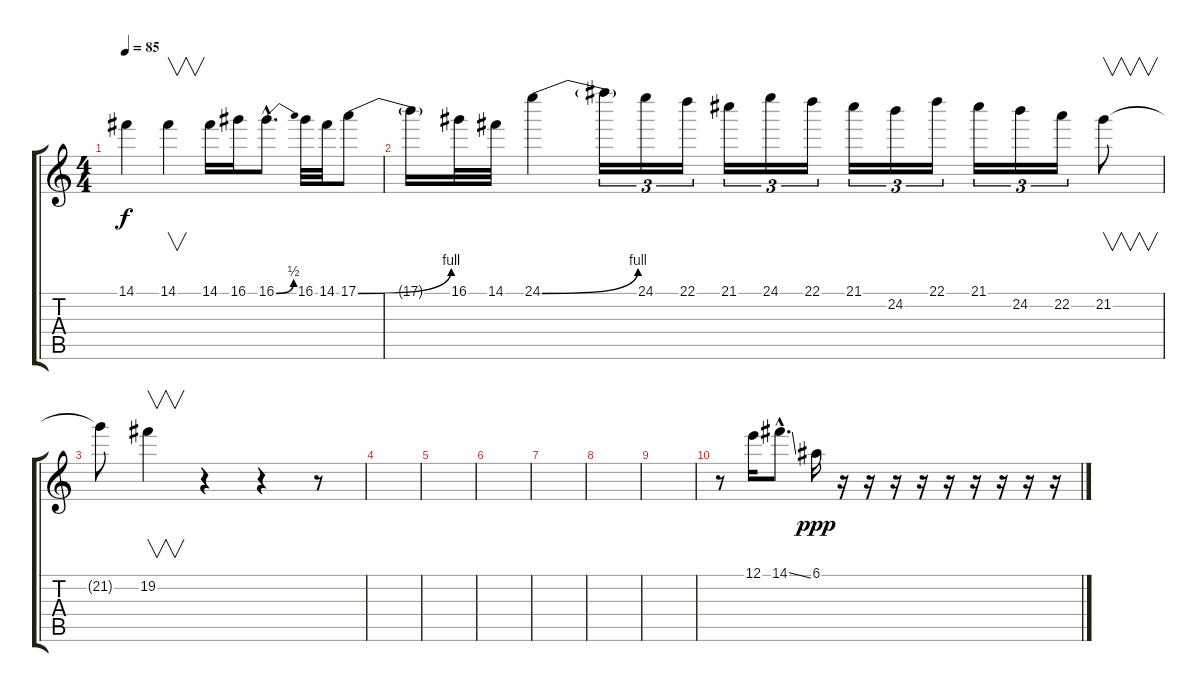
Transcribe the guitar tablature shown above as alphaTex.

\track "" {instrument overdrivenguitar}
\staff {score tabs}
\tuning (E4 B3 G3 D3 A2 E2) {hide}
\ts (4 4)
\tempo 85
\clef g2
\ks c
14.1{t}.4{dy f} 14.1.4{v} 14.1.16 16.1.16 16.1{be (bend 0 0 60 2) hac}.8{d} 16.1.32 14.1.32 17.1{be (bend 0 0 60 4)}.8 |
17.1{t}.16 16.1.32 14.1.32 24.1{be (bend 0 0 60 4)}.4 24.1{t}.16{tu (3 2)} 24.1.16{tu (3 2)} 22.1.16{tu (3 2)} 21.1.16{tu (3 2)} 24.1.16{tu (3 2)} 22.1.16{tu (3 2)} 21.1.16{tu (3 2)} 24.2.16{tu (3 2)} 22.1.16{tu (3 2)} 21.1.16{tu (3 2)} 24.2.16{tu (3 2)} 22.2.16{tu (3 2)} 21.2.8{v} |
21.2{t}.8 19.2.4{v} r.4 r.4 r.8 |
|
|
|
|
|
|
r.8 12.1.16 14.1{ss hac}.8{d} 6.1.16{dy ppp} r.16 r.16 r.16 r.16 r.16 r.16 r.16 r.16 r.16
